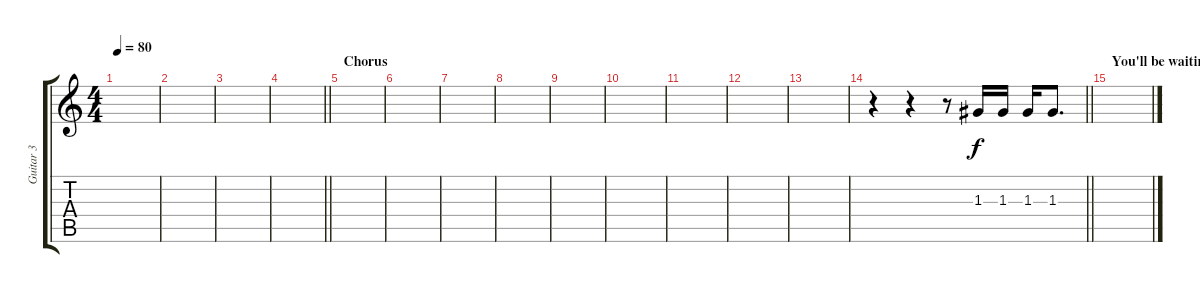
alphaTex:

\track ("Guitar 3" "Guitar 3") {instrument overdrivenguitar}
\staff {score tabs}
\tuning (E4 B3 G3 D3 A2 E2) {hide}
\ts (4 4)
\tempo 80
\clef g2
\ks c
|
|
|
\barLineRight lightlight
|
\section ("" "Chorus")
|
|
|
|
|
|
|
|
|
\barLineRight lightlight
r.4 r.4 r.8 1.3.16{instrument guitarharmonics} 1.3.16 1.3.16 1.3.8{d} |
\section ("" "You'll be waiting there.")
